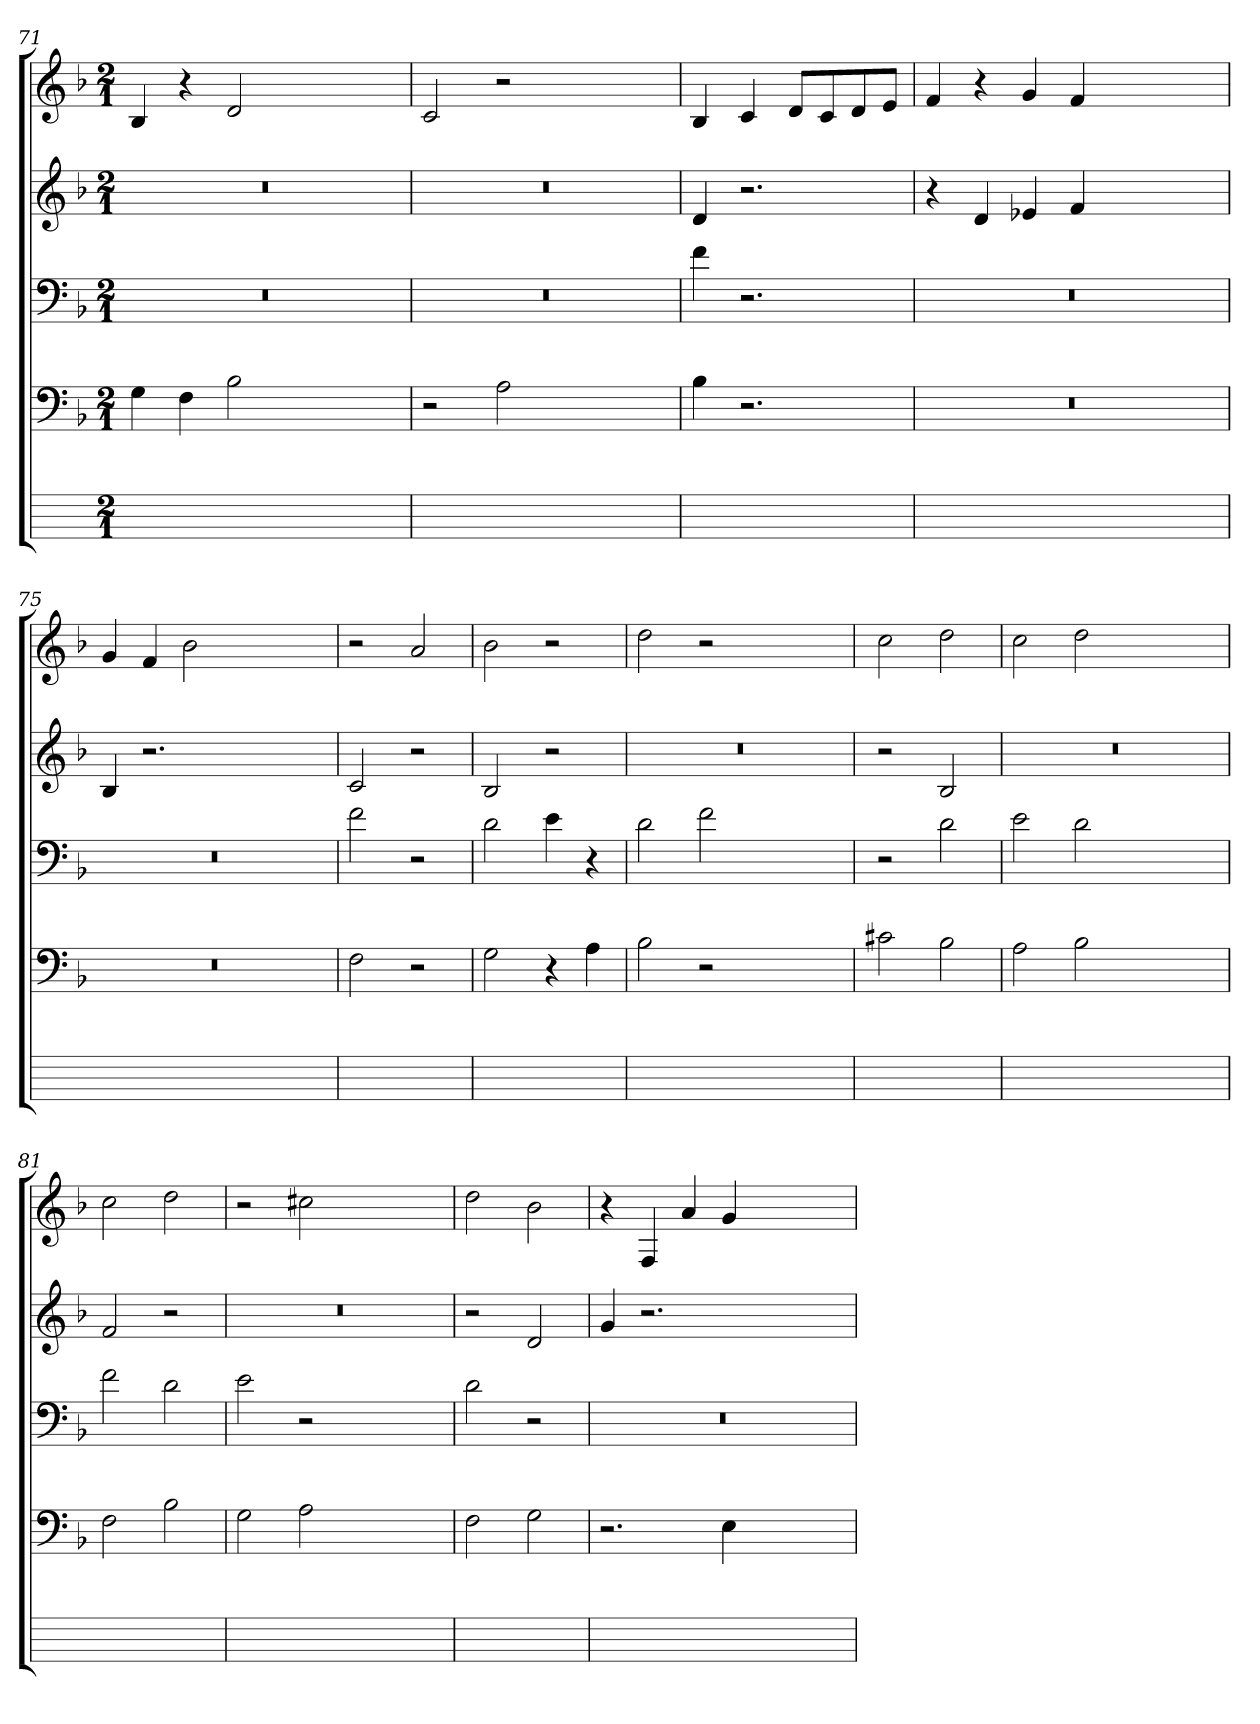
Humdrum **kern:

**kern	**kern	**kern	**kern	**kern
*part5	*part4	*part3	*part2	*part1
*staff5	*staff4	*staff3	*staff2	*staff1
*	*clefF4	*clefF4	*clefG2	*clefG2
*	*k[b-]	*k[b-]	*k[b-]	*k[b-]
*	*F:	*F:	*F:	*F:
*M2/1	*M2/1	*M2/1	*M2/1	*M2/1
=71	=71	=71	=71	=71
0ryy	4G	0r	0r	4B-
.	4F	.	.	4r
.	2B-	.	.	2di
.	1ryy	.	.	1ryy
=72	=72	=72	=72	=72
0ryy	2r	0r	0r	2c
.	2A	.	.	2r
.	1ryy	.	.	1ryy
=73	=73	=73	=73	=73
1ryy	4B-	4fi	4d	4B-
.	2.r	2.r	2.r	4c
.	.	.	.	8dL
.	.	.	.	8cj
.	.	.	.	8dZ
.	.	.	.	8ejJ
=74	=74	=74	=74	=74
0ryy	0r	0r	4r	4f
.	.	.	4d	4r
.	.	.	4e-XV	4g
.	.	.	4f	4f
.	.	.	1ryy	1ryy
=75	=75	=75	=75	=75
0ryy	0r	0r	4B-	4g
.	.	.	2.r	4f
.	.	.	.	2b-
.	.	.	1ryy	1ryy
=76	=76	=76	=76	=76
1ryy	2F	2f	2c	2r
.	2r	2r	2r	2a
=77	=77	=77	=77	=77
1ryy	2G	2d	2B-	2b-
.	4r	4e	2r	2r
.	4A	4r	.	.
=78	=78	=78	=78	=78
0ryy	2B-	2d	0r	2dd
.	2r	2f	.	2r
.	1ryy	1ryy	.	1ryy
=79	=79	=79	=79	=79
1ryy	2c#Xi	2r	2r	2cc
.	2B-	2d	2B-	2dd
=80	=80	=80	=80	=80
0ryy	2A	2e	0r	2cc
.	2B-	2d	.	2dd
.	1ryy	1ryy	.	1ryy
=81	=81	=81	=81	=81
1ryy	2F	2f	2f	2cc
.	2B-	2d	2r	2dd
=82	=82	=82	=82	=82
0ryy	2G	2e	0r	2r
.	2A	2r	.	2cc#XV
.	1ryy	1ryy	.	1ryy
=83	=83	=83	=83	=83
1ryy	2F	2d	2r	2dd
.	2G	2r	2d	2b-
=84	=84	=84	=84	=84
0ryy	2.r	0r	4g	4r
.	.	.	2.r	4Fj
.	.	.	.	4a
.	4E	.	.	4g
.	1ryy	.	1ryy	1ryy
=	=	=	=	=
*-	*-	*-	*-	*-
